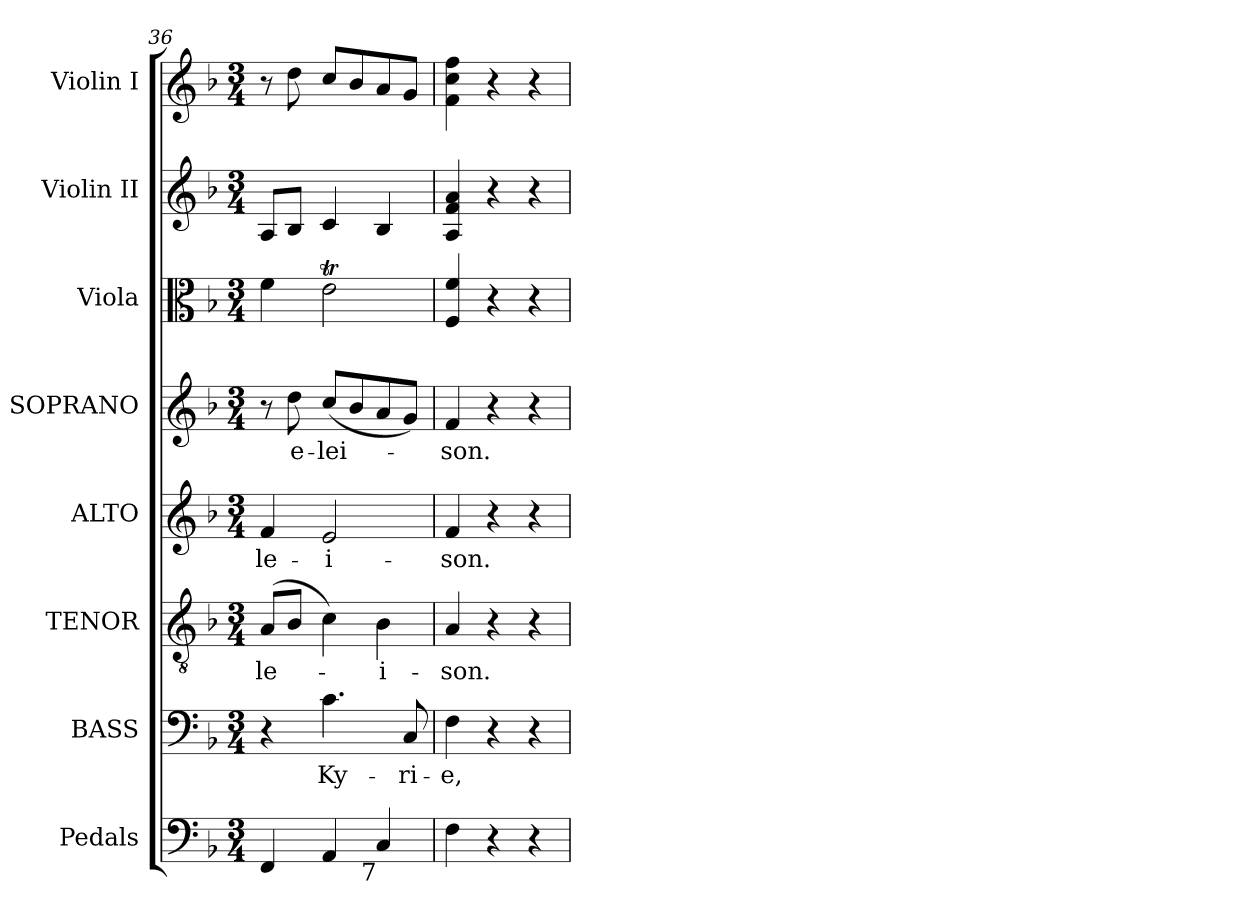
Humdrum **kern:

**kern	**kern	**text	**kern	**text	**kern	**text	**kern	**text	**kern	**kern	**kern
*part8	*part7	*part7	*part6	*part6	*part5	*part5	*part4	*part4	*part3	*part2	*part1
*staff8	*staff7	*staff7	*staff6	*staff6	*staff5	*staff5	*staff4	*staff4	*staff3	*staff2	*staff1
*I"Pedals	*I"BASS	*	*I"TENOR	*	*I"ALTO	*	*I"SOPRANO	*	*I"Viola	*I"Violin II	*I"Violin I
*	*I'B.	*	*I'T.	*	*I'A.	*	*I'S.	*	*I'Vla.	*I'Vln. II	*I'Vln. I
*clefF4	*clefF4	*	*clefGv2	*	*clefG2	*	*clefG2	*	*clefC3	*clefG2	*clefG2
*	*	*	*ITrd7c12	*	*	*	*	*	*	*	*
*k[b-]	*k[b-]	*	*k[b-]	*	*k[b-]	*	*k[b-]	*	*k[b-]	*k[b-]	*k[b-]
*F:	*F:	*	*F:	*	*F:	*	*F:	*	*F:	*F:	*F:
*M3/4	*M3/4	*	*M3/4	*	*M3/4	*	*M3/4	*	*M3/4	*M3/4	*M3/4
=36	=36	=36	=36	=36	=36	=36	=36	=36	=36	=36	=36
!	!	!	!	!LO:LY:b:color=#000000	!	!	!	!	!	!	!
!	!	!	!	!	!	!LO:LY:b:color=#000000	!	!	!	!	!
4FFi/	4r	.	(8AAi/L	-le-	4fi/	-le-	8r	.	4fi\	8Ai/L	8r
!	!	!	!	!	!	!	!	!LO:LY:b:color=#000000	!	!	!
.	.	.	8BB-i/J	.	.	.	8ddi\	e-	.	8B-i/J	8ddi\
!	!	!LO:LY:b:color=#000000	!	!	!	!	!	!	!	!	!
!	!	!	!	!	!	!LO:LY:b:color=#000000	!	!	!	!	!
!	!	!	!	!	!	!	!	!LO:LY:b:color=#000000	!	!	!
4AAi/	4.ci\	Ky-	4Ci\)	.	2ei/	-i-	(8cci/L	-lei-	2eti\	4ci/	8cci/L
.	.	.	.	.	.	.	8b-i/	.	.	.	8b-i/
!LO:TX:b:rj:t=7	!	!	!	!	!	!	!	!	!	!	!
!	!	!	!	!LO:LY:b:color=#000000	!	!	!	!	!	!	!
4Ci/	.	.	4BB-i\	-i-	.	.	8ai/	.	.	4B-i/	8ai/
!	!	!LO:LY:b:color=#000000	!	!	!	!	!	!	!	!	!
.	8Ci/	-ri-	.	.	.	.	8gi/J)	.	.	.	8gi/J
=37	=37	=37	=37	=37	=37	=37	=37	=37	=37	=37	=37
!	!	!LO:LY:b:color=#000000	!	!	!	!	!	!	!	!	!
!	!	!	!	!LO:LY:b:color=#000000	!	!	!	!	!	!	!
!	!	!	!	!	!	!LO:LY:b:color=#000000	!	!	!	!	!
!	!	!	!	!	!	!	!	!LO:LY:b:color=#000000	!	!	!
4Fi\	4Fi\	-e,	4AAi/	-son.	4fi/	-son.	4fi/	-son.	4Fi/ 4fi	4Ai/ 4fi 4ai	4fi\ 4cci 4ffi
4r	4r	.	4r	.	4r	.	4r	.	4r	4r	4r
4r	4r	.	4r	.	4r	.	4r	.	4r	4r	4r
=	=	=	=	=	=	=	=	=	=	=	=
*-	*-	*-	*-	*-	*-	*-	*-	*-	*-	*-	*-
